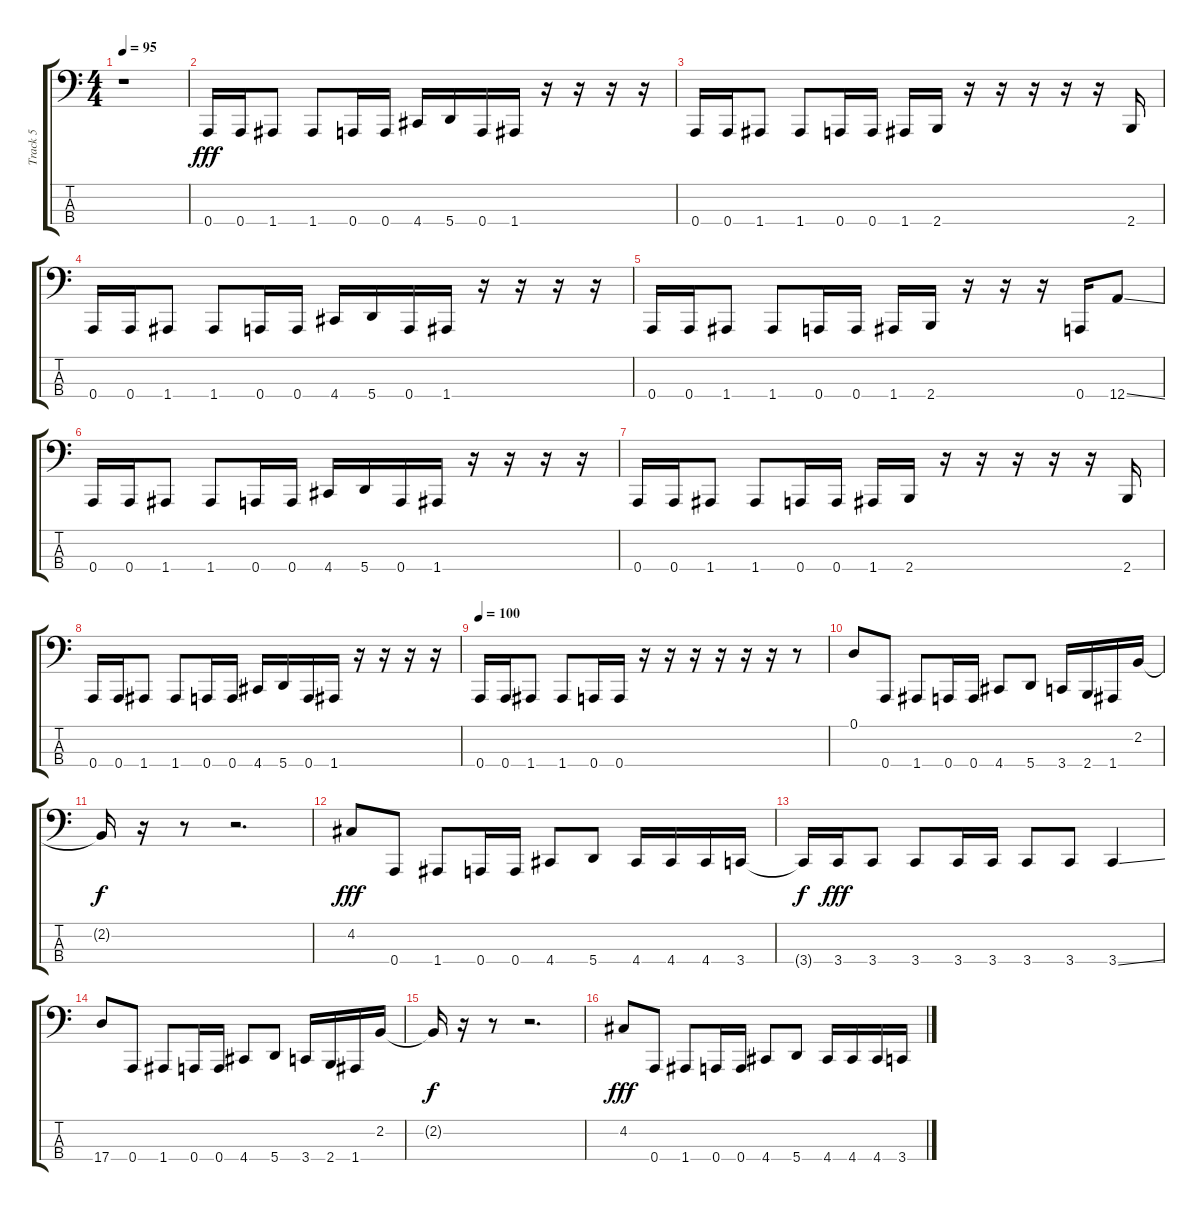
\track ("Track 5" "Track 5") {instrument slapbass1}
\staff {score tabs}
\tuning (D2 A1 E1 A0) {hide}
\ts (4 4)
\tempo 95
\clef f4
\ks c
r.1{dy f} |
0.4.16{dy fff} 0.4.16 1.4.8 1.4.8 0.4.16 0.4.16 4.4.16 5.4.16 0.4.16 1.4.16 r.16 r.16 r.16 r.16 |
0.4.16 0.4.16 1.4.8 1.4.8 0.4.16 0.4.16 1.4.16 2.4.16 r.16 r.16 r.16 r.16 r.16 2.4.16 |
0.4.16 0.4.16 1.4.8 1.4.8 0.4.16 0.4.16 4.4.16 5.4.16 0.4.16 1.4.16 r.16 r.16 r.16 r.16 |
0.4.16 0.4.16 1.4.8 1.4.8 0.4.16 0.4.16 1.4.16 2.4.16 r.16 r.16 r.16 0.4.16 12.4{ss}.8 |
0.4.16 0.4.16 1.4.8 1.4.8 0.4.16 0.4.16 4.4.16 5.4.16 0.4.16 1.4.16 r.16 r.16 r.16 r.16 |
0.4.16 0.4.16 1.4.8 1.4.8 0.4.16 0.4.16 1.4.16 2.4.16 r.16 r.16 r.16 r.16 r.16 2.4.16 |
0.4.16 0.4.16 1.4.8 1.4.8 0.4.16 0.4.16 4.4.16 5.4.16 0.4.16 1.4.16 r.16 r.16 r.16 r.16 |
\tempo 100
0.4.16 0.4.16 1.4.8 1.4.8 0.4.16 0.4.16 r.16 r.16 r.16 r.16 r.16 r.16 r.8 |
0.1.8 0.4.8 1.4.8 0.4.16 0.4.16 4.4.8 5.4.8 3.4.16 2.4.16 1.4.16 2.2.16 |
2.2{t}.16{dy f} r.16 r.8 r.2{d} |
4.2.8{dy fff} 0.4.8 1.4.8 0.4.16 0.4.16 4.4.8 5.4.8 4.4.16 4.4.16 4.4.16 3.4.16 |
3.4{t}.16{dy f} 3.4.16{dy fff} 3.4.8 3.4.8 3.4.16 3.4.16 3.4.8 3.4.8 3.4{ss}.4 |
17.4.8 0.4.8 1.4.8 0.4.16 0.4.16 4.4.8 5.4.8 3.4.16 2.4.16 1.4.16 2.2.16 |
2.2{t}.16{dy f} r.16 r.8 r.2{d} |
4.2.8{dy fff} 0.4.8 1.4.8 0.4.16 0.4.16 4.4.8 5.4.8 4.4.16 4.4.16 4.4.16 3.4.16
